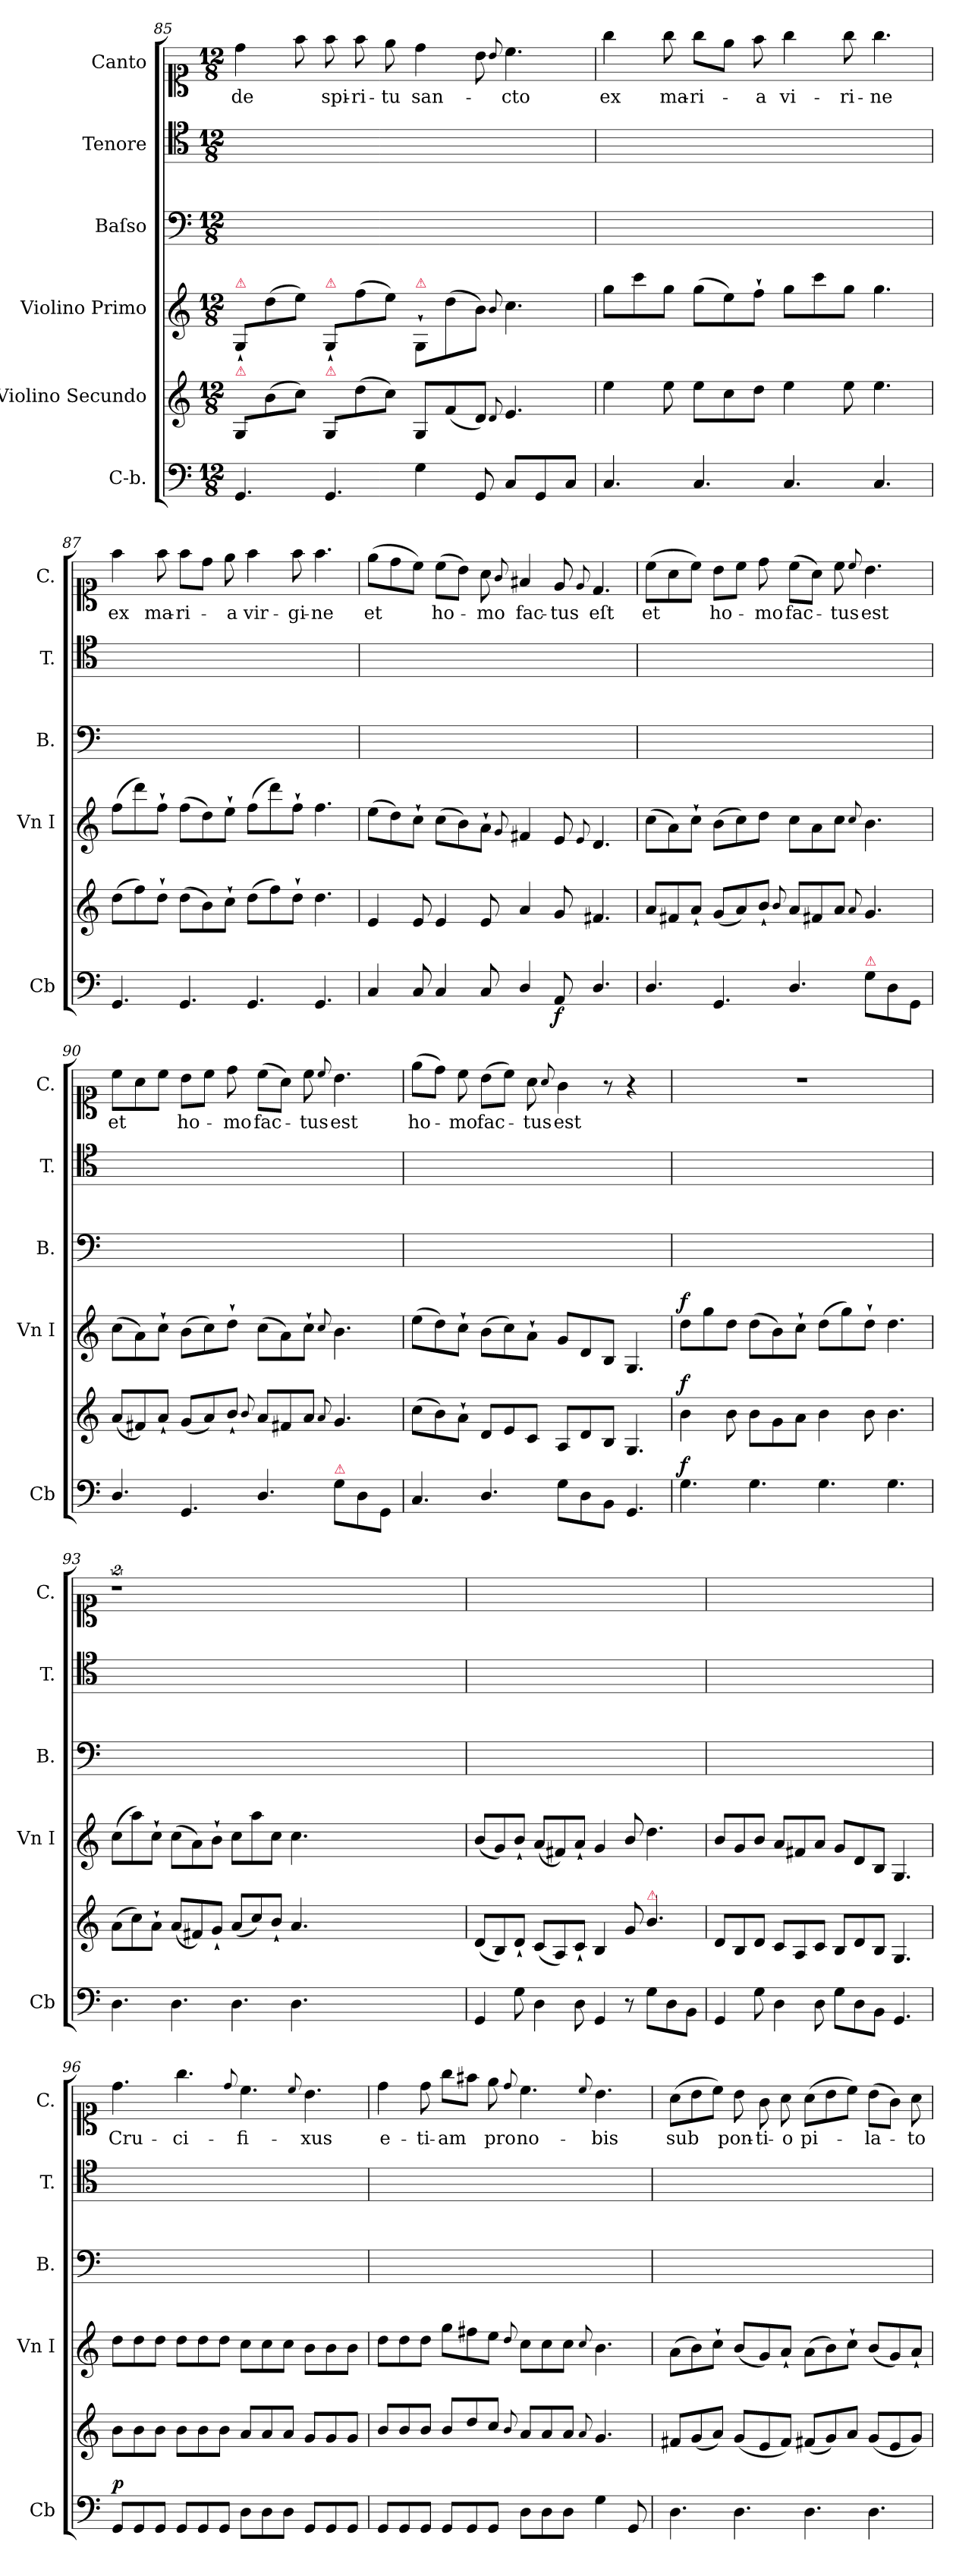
**kern	**dynam	**kern	**dynam	**kern	**dynam	**kern	**kern	**kern	**text
*part6	*part6	*part5	*part5	*part4	*part4	*part3	*part2	*part1	*part1
*staff6	*staff6	*staff5	*staff5	*staff4	*staff4	*staff3	*staff2	*staff1	*staff1
*I"C-b.	*	*I"Violino Secundo	*	*I"Violino Primo	*	*I"Baſso	*I"Tenore	*I"Canto	*
*I'Cb	*	*	*	*I'Vn I	*	*I'B.	*I'T.	*I'C.	*
*clefF4	*	*clefG2	*	*clefG2	*	*clefF4	*clefC4	*clefC1	*
*k[]	*	*k[]	*	*k[]	*	*k[]	*k[]	*k[]	*
*M12/8	*	*M12/8	*	*M12/8	*	*M12/8	*M12/8	*M12/8	*
=85	=85	=85	=85	=85	=85	=85	=85	=85	=85
!	!	!	!	!LO:TX:a:color=crimson:t=⚠	!	!	!	!	!
!	!	!LO:TX:a:color=crimson:t=⚠	!	!	!	!	!	!	!
4.GG/	.	8G/L	.	8G`>/L	.	1.ryy	1.ryy	4dd\	de
.	.	(>8b\	.	(>8dd\	.	.	.	.	.
.	.	8cc\J)	.	8ee\J)	.	.	.	8ff\	.
!	!	!	!	!LO:TX:a:color=crimson:t=⚠	!	!	!	!	!
!	!	!LO:TX:a:color=crimson:t=⚠	!	!	!	!	!	!	!
4.GG/	.	8G/L	.	8G`>/L	.	.	.	8ff\	spi-
.	.	(>8dd\	.	(>8ff\	.	.	.	8ff\	-ri-
.	.	8cc\J)	.	8ee\J)	.	.	.	8ee\	-tu
!	!	!	!	!LO:TX:a:color=crimson:t=⚠	!	!	!	!	!
4G\	.	8G/L	.	8G`>/L	.	.	.	4dd\	san-
.	.	(8f/	.	(>8dd\	.	.	.	.	.
8GG/	.	8d/J)	.	8b\J)	.	.	.	8b\	.
.	.	8qqd/	.	8qqb/	.	.	.	8qqb/	.
8C/L	.	4.e/	.	4.cc\	.	.	.	4.cc\	-cto
8GG/	.	.	.	.	.	.	.	.	.
8C/J	.	.	.	.	.	.	.	.	.
=86	=86	=86	=86	=86	=86	=86	=86	=86	=86
4.C/	.	4ee\	.	8gg\L	.	1.ryy	1.ryy	4gg\	ex
.	.	.	.	8ccc\	.	.	.	.	.
.	.	8ee\	.	8gg\J	.	.	.	8gg\	ma-
4.C/	.	8ee\L	.	(8gg\L	.	.	.	8gg\L	-ri-
.	.	8cc\	.	8ee\)	.	.	.	8ee\J	.
.	.	8dd\J	.	8ff`\J	.	.	.	8ff\	-a
4.C/	.	4ee\	.	8gg\L	.	.	.	4gg\	vi-
.	.	.	.	8ccc\	.	.	.	.	.
.	.	8ee\	.	8gg\J	.	.	.	8gg\	-ri-
4.C/	.	4.ee\	.	4.gg\	.	.	.	4.gg\	-ne
=87	=87	=87	=87	=87	=87	=87	=87	=87	=87
4.GG/	.	(8dd\L	.	(8ff\L	.	1.ryy	1.ryy	4ff\	ex
.	.	8ff\)	.	8ddd\)	.	.	.	.	.
.	.	8dd`\J	.	8ff`\J	.	.	.	8ff\	ma-
4.GG/	.	(8dd\L	.	(8ff\L	.	.	.	8ff\L	-ri-
.	.	8b\)	.	8dd\)	.	.	.	8dd\J	.
.	.	8cc`\J	.	8ee`\J	.	.	.	8ee\	-a
4.GG/	.	(8dd\L	.	(8ff\L	.	.	.	4ff\	vir-
.	.	8ff\)	.	8ddd\)	.	.	.	.	.
.	.	8dd`\J	.	8ff`\J	.	.	.	8ff\	-gi-
4.GG/	.	4.dd\	.	4.ff\	.	.	.	4.ff\	-ne
=88	=88	=88	=88	=88	=88	=88	=88	=88	=88
4C/	.	4e/	.	(8ee\L	.	1.ryy	1.ryy	(8ee\L	et
.	.	.	.	8dd\)	.	.	.	8dd\	.
8C/	.	8e/	.	8cc`\J	.	.	.	8cc\J)	.
4C/	.	4e/	.	(8cc\L	.	.	.	(8cc\L	ho-
.	.	.	.	8b\)	.	.	.	8b\J)	.
8C/	.	8e/	.	8a`\J	.	.	.	8a\	-mo
.	.	.	.	8qqg/	.	.	.	8qqg/	.
4D/	.	4a/	.	4f#X/	.	.	.	4f#X/	fac-
!	!LO:DY:b	!	!	!	!	!	!	!	!
8AA/	f	8g/	.	8e/	.	.	.	8e/	-tus
.	.	.	.	8qqe/	.	.	.	8qqe/	.
4.D/	.	4.f#X/	.	4.d/	.	.	.	4.d/	eſt
=89	=89	=89	=89	=89	=89	=89	=89	=89	=89
4.D/	.	8a/L	.	(8cc\L	.	1.ryy	1.ryy	(8cc\L	et
.	.	8f#X/	.	8a\)	.	.	.	8a\	.
.	.	8a`/J	.	8cc`\J	.	.	.	8cc\J)	.
4.GG/	.	(8g/L	.	(8b\L	.	.	.	8b\L	ho-
.	.	8a/)	.	8cc\)	.	.	.	8cc\J	.
.	.	8b`/J	.	8dd\J	.	.	.	8dd\	-mo
.	.	8qqb/	.	.	.	.	.	.	.
4.D/	.	8a/L	.	8cc\L	.	.	.	(8cc\L	fac-
.	.	8f#X/	.	8a\	.	.	.	8a\J)	.
.	.	8a/J	.	8cc\J	.	.	.	8cc\	-tus
.	.	8qqa/	.	8qqcc/	.	.	.	8qqcc/	.
!LO:TX:a:color=crimson:t=⚠	!	!	!	!	!	!	!	!	!
8G\L	.	4.g/	.	4.b\	.	.	.	4.b\	est
8D\	.	.	.	.	.	.	.	.	.
8GG/J	.	.	.	.	.	.	.	.	.
=90	=90	=90	=90	=90	=90	=90	=90	=90	=90
4.D/	.	(8a/L	.	(8cc\L	.	1.ryy	1.ryy	8cc\L	et
.	.	8f#X/)	.	8a\)	.	.	.	8a\	.
.	.	8a`/J	.	8cc`\J	.	.	.	8cc\J	.
4.GG/	.	(8g/L	.	(8b\L	.	.	.	8b\L	ho-
.	.	8a/)	.	8cc\)	.	.	.	8cc\J	.
.	.	8b`/J	.	8dd`\J	.	.	.	8dd\	-mo
.	.	8qqb/	.	.	.	.	.	.	.
4.D/	.	8a/L	.	(8cc\L	.	.	.	(8cc\L	fac-
.	.	8f#X/	.	8a\)	.	.	.	8a\J)	.
.	.	8a/J	.	8cc`\J	.	.	.	8cc\	-tus
.	.	8qqa/	.	8qqcc/	.	.	.	8qqcc/	.
!LO:TX:a:color=crimson:t=⚠	!	!	!	!	!	!	!	!	!
8G\L	.	4.g/	.	4.b\	.	.	.	4.b\	est
8D\	.	.	.	.	.	.	.	.	.
8GG/J	.	.	.	.	.	.	.	.	.
=91	=91	=91	=91	=91	=91	=91	=91	=91	=91
4.C/	.	(8cc\L	.	(8ee\L	.	1.ryy	1.ryy	(8ee\L	ho-
.	.	8b\)	.	8dd\)	.	.	.	8dd\J)	.
.	.	8a`\J	.	8cc`\J	.	.	.	8cc\	-mo
4.D/	.	8d/L	.	(8b\L	.	.	.	(8b\L	fac-
.	.	8e/	.	8cc\)	.	.	.	8cc\J)	.
.	.	8c/J	.	8a`\J	.	.	.	8a\	-tus
.	.	.	.	.	.	.	.	8qqa/	.
8G\L	.	8A/L	.	8g/L	.	.	.	4g\	est
8D\	.	8d/	.	8d/	.	.	.	.	.
8BB\J	.	8B/J	.	8B/J	.	.	.	8r	.
!	!	!	!	!	!	!	!	!LO:N:vis=4	!
4.GG/	.	4.G/	.	4.G/	.	.	.	4.r	.
=92	=92	=92	=92	=92	=92	=92	=92	=92	=92
!	!LO:DY:a	!	!LO:DY:a	!	!LO:DY:a	!	!	!	!
4.G\	f	4b\	f	8dd\L	f	1.ryy	1.ryy	1.r	.
.	.	.	.	8gg\	.	.	.	.	.
.	.	8b\	.	8dd\J	.	.	.	.	.
4.G\	.	8b\L	.	(8dd\L	.	.	.	.	.
.	.	8g\	.	8b\)	.	.	.	.	.
.	.	8a\J	.	8cc`\J	.	.	.	.	.
4.G\	.	4b\	.	(8dd\L	.	.	.	.	.
.	.	.	.	8gg\)	.	.	.	.	.
.	.	8b\	.	8dd`\J	.	.	.	.	.
4.G\	.	4.b\	.	4.dd\	.	.	.	.	.
=93	=93	=93	=93	=93	=93	=93	=93	=93	=93
4.D\	.	(8a\L	.	(8cc\L	.	1.ryy	1.ryy	2%9r	.
.	.	8cc\)	.	8aa\)	.	.	.	.	.
.	.	8a`\J	.	8cc`\J	.	.	.	.	.
4.D\	.	(8a/L	.	(8cc\L	.	.	.	.	.
.	.	8f#X/)	.	8a\)	.	.	.	.	.
.	.	8g`/J	.	8b`\J	.	.	.	.	.
4.D\	.	(8a/L	.	8cc\L	.	.	.	.	.
.	.	8cc/)	.	8aa\	.	.	.	.	.
.	.	8b`/J	.	8cc\J	.	.	.	.	.
4.D\	.	4.a/	.	4.cc\	.	.	.	.	.
0.ryy	.	0.ryy	.	0.ryy	.	0.ryy	0.ryy	.	.
=94	=94	=94	=94	=94	=94	=94	=94	=94	=94
4GG/	.	(8d/L	.	(8b/L	.	1.ryy	1.ryy	1.ryy	.
.	.	8B/)	.	8g/)	.	.	.	.	.
8G\	.	8d`/J	.	8b`/J	.	.	.	.	.
4D\	.	(8c/L	.	(8a/L	.	.	.	.	.
.	.	8A/)	.	8f#X/)	.	.	.	.	.
8D\	.	8c`/J	.	8a`/J	.	.	.	.	.
4GG/	.	4B/	.	4g/	.	.	.	.	.
8r	.	8g/	.	8b/	.	.	.	.	.
!	!	!LO:TX:a:color=crimson:t=⚠	!	!	!	!	!	!	!
8G\L	.	4.b/	.	4.dd\	.	.	.	.	.
8D\	.	.	.	.	.	.	.	.	.
8BB\J	.	.	.	.	.	.	.	.	.
=95	=95	=95	=95	=95	=95	=95	=95	=95	=95
4GG/	.	8d/L	.	8b/L	.	1.ryy	1.ryy	1.ryy	.
.	.	8B/	.	8g/	.	.	.	.	.
8G\	.	8d/J	.	8b/J	.	.	.	.	.
4D\	.	8c/L	.	8a/L	.	.	.	.	.
.	.	8A/	.	8f#X/	.	.	.	.	.
8D\	.	8c/J	.	8a/J	.	.	.	.	.
8G\L	.	8B/L	.	8g/L	.	.	.	.	.
8D\	.	8d/	.	8d/	.	.	.	.	.
8BB\J	.	8B/J	.	8B/J	.	.	.	.	.
4.GG/	.	4.G/	.	4.G/	.	.	.	.	.
=96	=96	=96	=96	=96	=96	=96	=96	=96	=96
!	!LO:DY:a	!	!	!	!	!	!	!	!
8GG/L	p	8b\L	.	8dd\L	.	1.ryy	1.ryy	4.dd\	Cru-
8GG/	.	8b\	.	8dd\	.	.	.	.	.
8GG/J	.	8b\J	.	8dd\J	.	.	.	.	.
8GG/L	.	8b\L	.	8dd\L	.	.	.	4.gg\	-ci-
8GG/	.	8b\	.	8dd\	.	.	.	.	.
8GG/J	.	8b\J	.	8dd\J	.	.	.	.	.
.	.	.	.	.	.	.	.	8qqdd/	.
8D\L	.	8a/L	.	8cc\L	.	.	.	4.cc\	-fi-
8D\	.	8a/	.	8cc\	.	.	.	.	.
8D\J	.	8a/J	.	8cc\J	.	.	.	.	.
.	.	.	.	.	.	.	.	8qqcc/	.
8GG/L	.	8g/L	.	8b\L	.	.	.	4.b\	-xus
8GG/	.	8g/	.	8b\	.	.	.	.	.
8GG/J	.	8g/J	.	8b\J	.	.	.	.	.
=97	=97	=97	=97	=97	=97	=97	=97	=97	=97
8GG/L	.	8b/L	.	8dd\L	.	1.ryy	1.ryy	4dd\	e-
8GG/	.	8b/	.	8dd\	.	.	.	.	.
8GG/J	.	8b/J	.	8dd\J	.	.	.	8dd\	-ti-
8GG/L	.	8b/L	.	8gg\L	.	.	.	8gg\L	am
8GG/	.	8dd/	.	8ff#X\	.	.	.	8ff#X\J	.
8GG/J	.	8cc/J	.	8ee\J	.	.	.	8ee\	pro
.	.	8qqb/	.	8qqdd/	.	.	.	8qqdd/	.
8D\L	.	8a/L	.	8cc\L	.	.	.	4.cc\	no-
8D\	.	8a/	.	8cc\	.	.	.	.	.
8D\J	.	8a/J	.	8cc\J	.	.	.	.	.
.	.	8qqa/	.	8qqcc/	.	.	.	8qqcc/	.
4G\	.	4.g/	.	4.b\	.	.	.	4.b\	-bis
8GG/	.	.	.	.	.	.	.	.	.
=98	=98	=98	=98	=98	=98	=98	=98	=98	=98
4.D\	.	8f#X/L	.	(8a\L	.	1.ryy	1.ryy	(8a\L	sub
.	.	(8g/	.	8b\)	.	.	.	8b\	.
.	.	8a/J)	.	8cc`\J	.	.	.	8cc\J)	.
4.D\	.	(8g/L	.	(8b/L	.	.	.	8b\	pon-
.	.	8e/	.	8g/)	.	.	.	8g\	-ti-
.	.	8f#/J)	.	8a`/J	.	.	.	8a\	-o
4.D\	.	(8f#X/L	.	(8a\L	.	.	.	(8a\L	pi-
.	.	8g/)	.	8b\)	.	.	.	8b\	.
.	.	8a/J	.	8cc`\J	.	.	.	8cc\J)	.
4.D\	.	(8g/L	.	(8b/L	.	.	.	(8b\L	-la-
.	.	8e/	.	8g/)	.	.	.	8g\J)	.
.	.	8g/J)	.	8a`/J	.	.	.	8a\	-to
=	=	=	=	=	=	=	=	=	=
*-	*-	*-	*-	*-	*-	*-	*-	*-	*-
